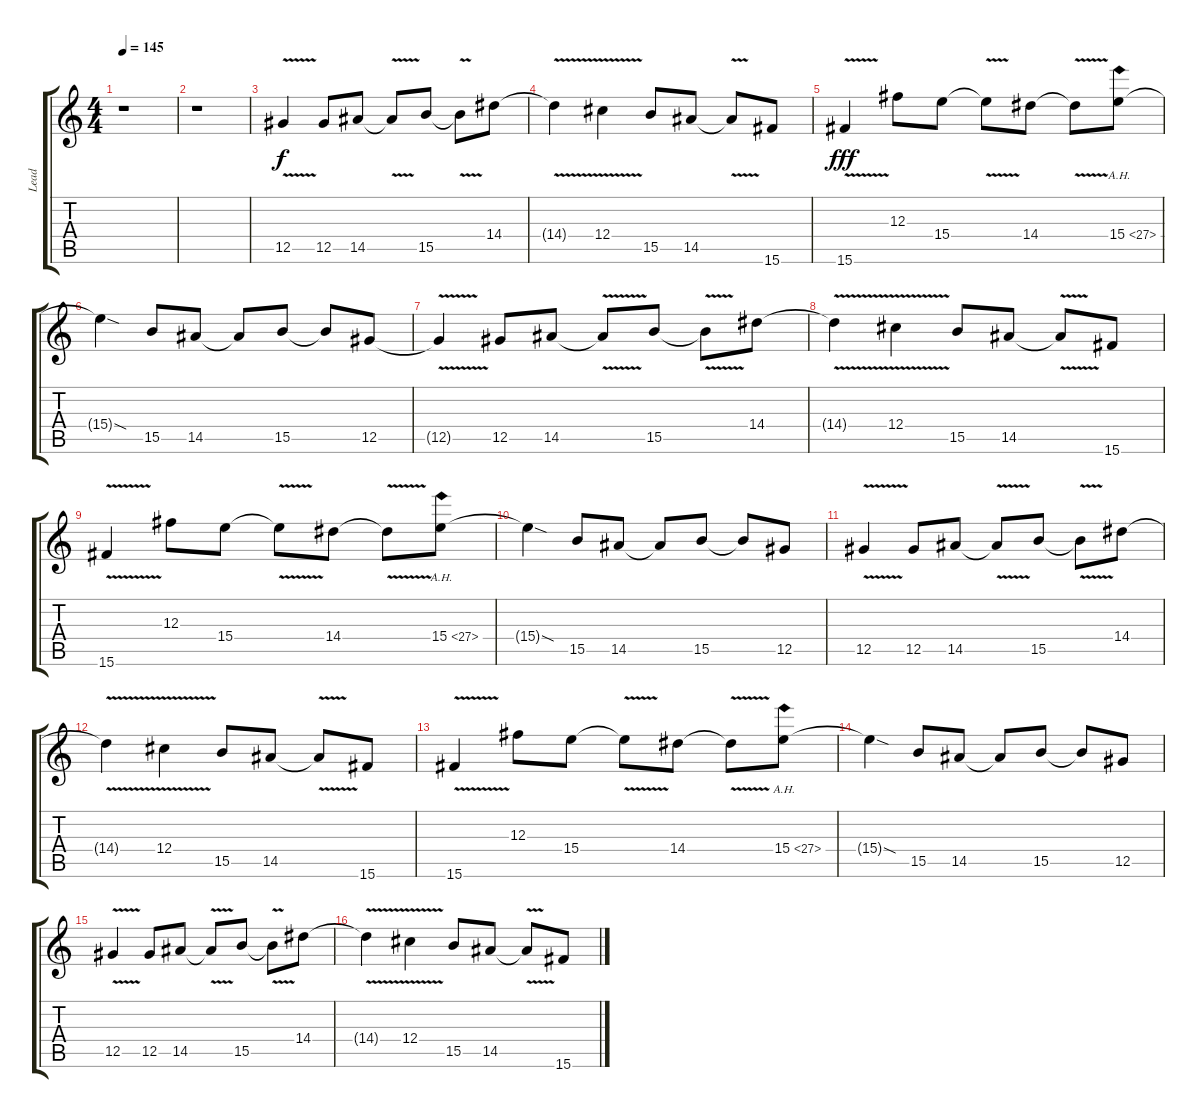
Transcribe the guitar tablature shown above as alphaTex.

\track ("Lead" "Lead") {instrument distortionguitar}
\staff {score tabs}
\tuning (Eb4 Bb3 Gb3 Db3 Ab2 Eb2) {hide}
\ts (4 4)
\tempo 145
\clef g2
\ks c
r.1{dy mf} |
r.1 |
12.5{v}.4{dy f} 12.5.8 14.5.8 14.5{v t}.8 15.5.8 15.5{v t}.8 14.4.8 |
14.4{v t}.4 12.4{v}.4 15.5.8 14.5.8 14.5{v t}.8 15.6.8 |
15.6{v}.4{dy fff} 12.3.8 15.4.8 15.4{v t}.8 14.4.8 14.4{v t}.8 15.4{ah 12}.8 |
15.4{sod t}.4 15.5.8 14.5.8 14.5{t}.8 15.5.8 15.5{t}.8 12.5.8 |
12.5{v t}.4 12.5.8 14.5.8 14.5{v t}.8 15.5.8 15.5{v t}.8 14.4.8 |
14.4{v t}.4 12.4{v}.4 15.5.8 14.5.8 14.5{v t}.8 15.6.8 |
15.6{v}.4 12.3.8 15.4.8 15.4{v t}.8 14.4.8 14.4{v t}.8 15.4{ah 12}.8 |
15.4{sod t}.4 15.5.8 14.5.8 14.5{t}.8 15.5.8 15.5{t}.8 12.5.8 |
12.5{v}.4 12.5.8 14.5.8 14.5{v t}.8 15.5.8 15.5{v t}.8 14.4.8 |
14.4{v t}.4 12.4{v}.4 15.5.8 14.5.8 14.5{v t}.8 15.6.8 |
15.6{v}.4 12.3.8 15.4.8 15.4{v t}.8 14.4.8 14.4{v t}.8 15.4{ah 12}.8 |
15.4{sod t}.4 15.5.8 14.5.8 14.5{t}.8 15.5.8 15.5{t}.8 12.5.8 |
12.5{v}.4 12.5.8 14.5.8 14.5{v t}.8 15.5.8 15.5{v t}.8 14.4.8 |
14.4{v t}.4 12.4{v}.4 15.5.8 14.5.8 14.5{v t}.8 15.6.8
